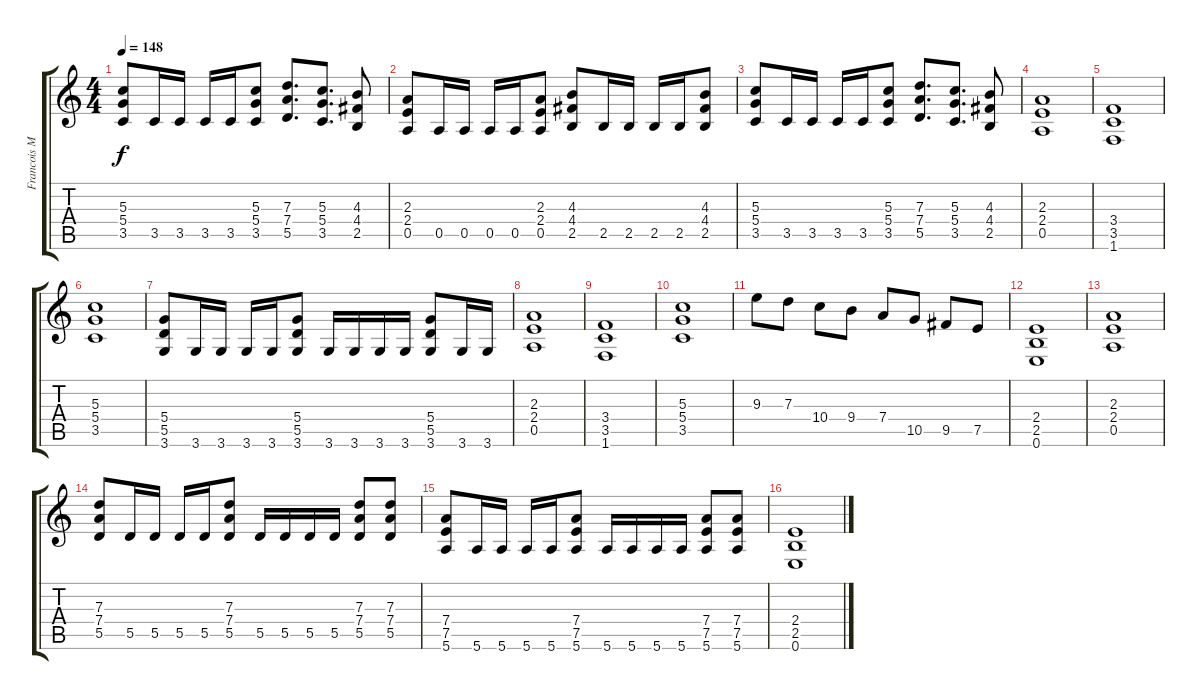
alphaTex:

\track ("Francois Merle" "Francois M") {instrument distortionguitar}
\staff {score tabs}
\tuning (E4 B3 G3 D3 A2 E2) {hide}
\ts (4 4)
\tempo 148
\clef g2
\ks c
(5.3 5.4 3.5).8{dy f} 3.5.16 3.5.16 3.5.16 3.5.16 (5.3 5.4 3.5).8 (7.3 7.4 5.5).8{d} (5.3 5.4 3.5).8{d} (4.3 4.4 2.5).8 |
(2.3 2.4 0.5).8 0.5.16 0.5.16 0.5.16 0.5.16 (2.3 2.4 0.5).8 (4.3 4.4 2.5).8 2.5.16 2.5.16 2.5.16 2.5.16 (4.3 4.4 2.5).8 |
(5.3 5.4 3.5).8 3.5.16 3.5.16 3.5.16 3.5.16 (5.3 5.4 3.5).8 (7.3 7.4 5.5).8{d} (5.3 5.4 3.5).8{d} (4.3 4.4 2.5).8 |
(2.3 2.4 0.5).1 |
(3.4 3.5 1.6).1 |
(5.3 5.4 3.5).1 |
(5.4 5.5 3.6).8 3.6.16 3.6.16 3.6.16 3.6.16 (5.4 5.5 3.6).8 3.6.16 3.6.16 3.6.16 3.6.16 (5.4 5.5 3.6).8 3.6.16 3.6.16 |
(2.3 2.4 0.5).1 |
(3.4 3.5 1.6).1 |
(5.3 5.4 3.5).1 |
9.3.8 7.3.8 10.4.8 9.4.8 7.4.8 10.5.8 9.5.8 7.5.8 |
(2.4 2.5 0.6).1 |
(2.3 2.4 0.5).1 |
(7.3 7.4 5.5).8 5.5.16 5.5.16 5.5.16 5.5.16 (7.3 7.4 5.5).8 5.5.16 5.5.16 5.5.16 5.5.16 (7.3 7.4 5.5).8 (7.3 7.4 5.5).8 |
(7.4 7.5 5.6).8 5.6.16 5.6.16 5.6.16 5.6.16 (7.4 7.5 5.6).8 5.6.16 5.6.16 5.6.16 5.6.16 (7.4 7.5 5.6).8 (7.4 7.5 5.6).8 |
(2.4 2.5 0.6).1
